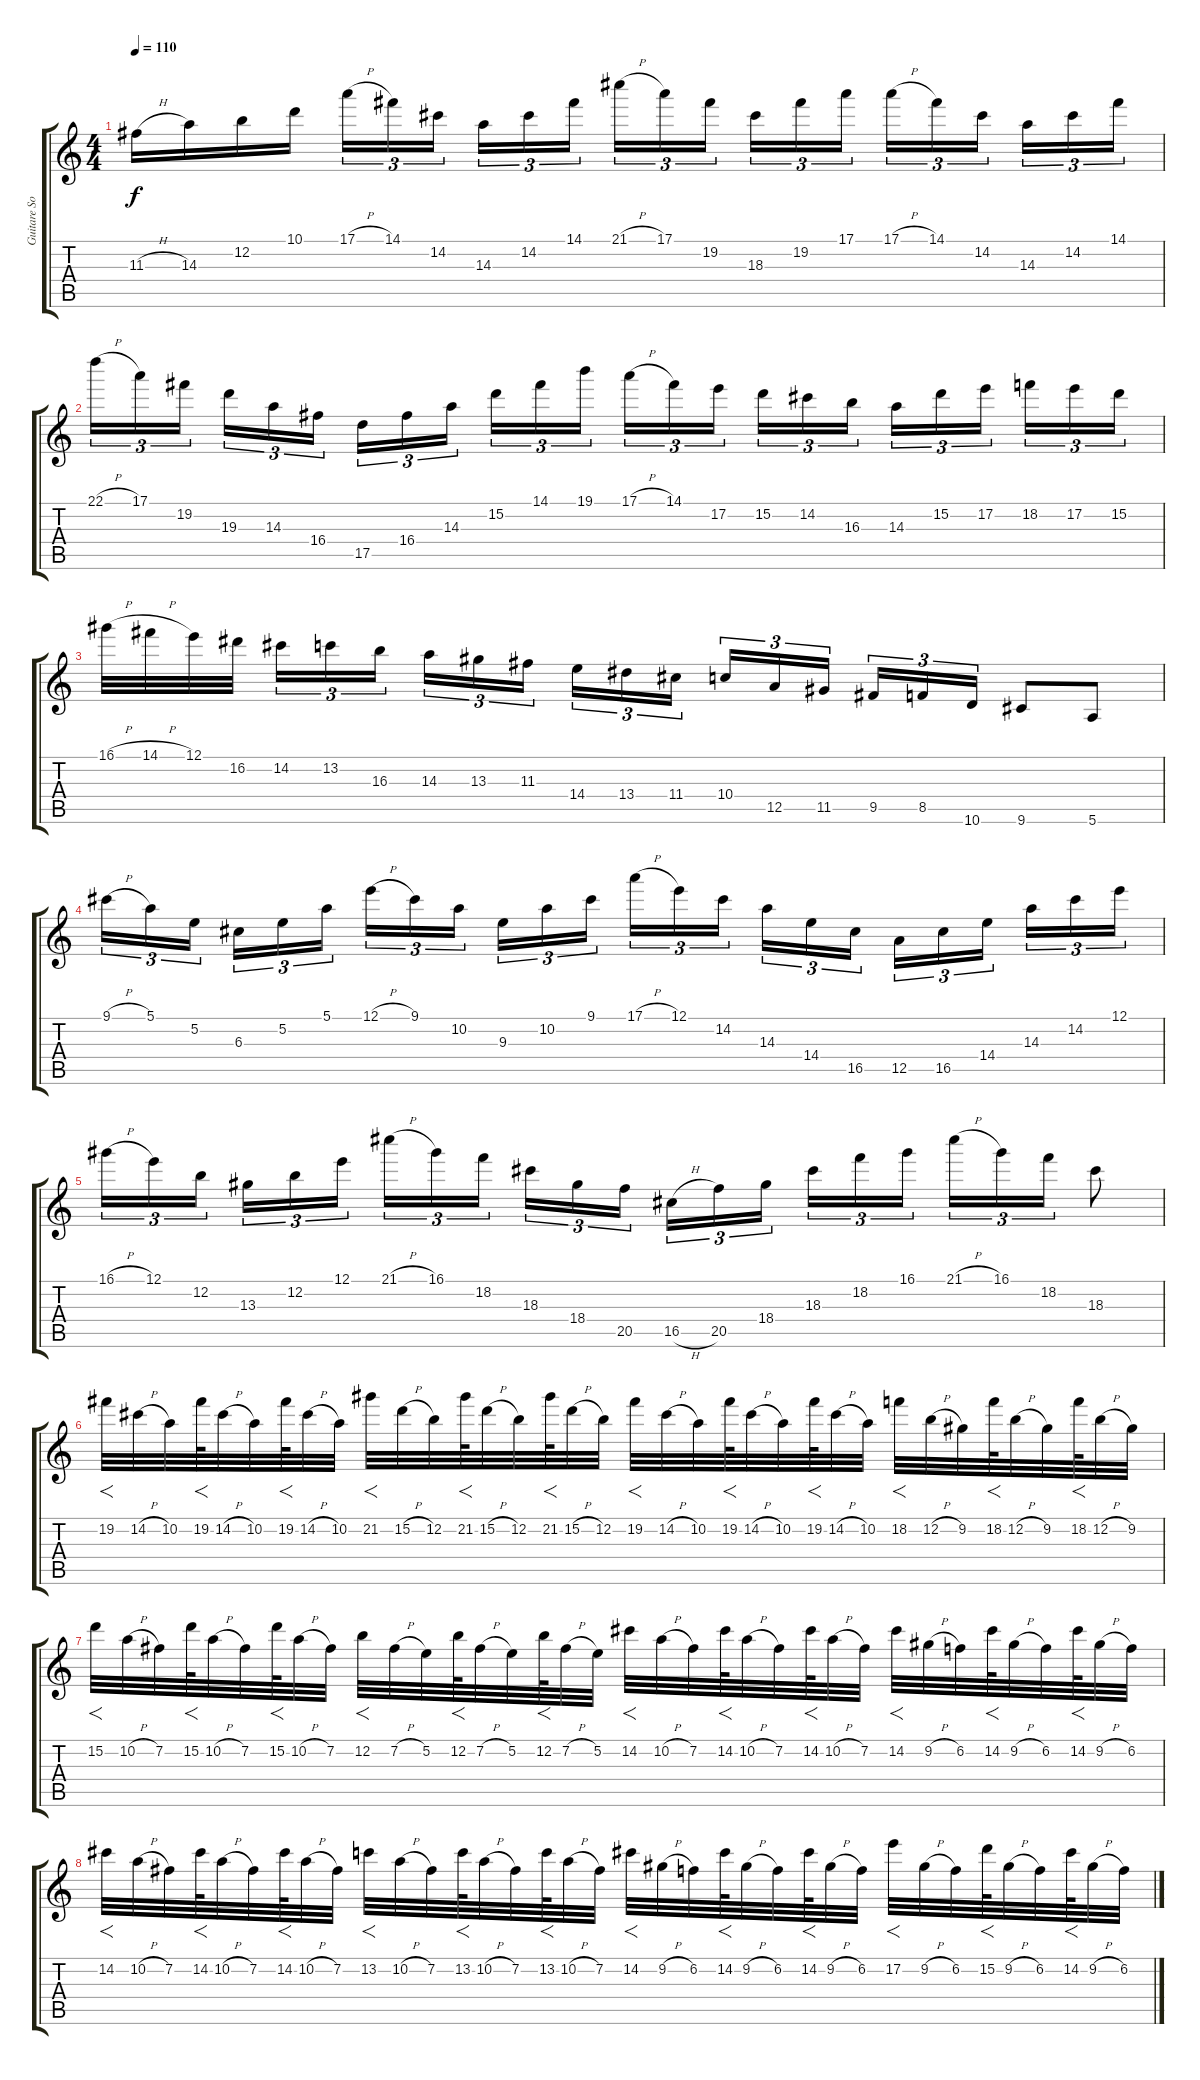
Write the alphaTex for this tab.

\track ("Guitare Solo" "Guitare So") {instrument distortionguitar}
\staff {score tabs}
\tuning (E4 B3 G3 D3 A2 E2) {hide}
\ts (4 4)
\tempo 110
\clef g2
\ks c
11.3{h}.16{dy f} 14.3.16 12.2.16 10.1.16 17.1{h}.16{tu (3 2)} 14.1.16{tu (3 2)} 14.2.16{tu (3 2)} 14.3.16{tu (3 2)} 14.2.16{tu (3 2)} 14.1.16{tu (3 2)} 21.1{h}.16{tu (3 2)} 17.1.16{tu (3 2)} 19.2.16{tu (3 2)} 18.3.16{tu (3 2)} 19.2.16{tu (3 2)} 17.1.16{tu (3 2)} 17.1{h}.16{tu (3 2)} 14.1.16{tu (3 2)} 14.2.16{tu (3 2)} 14.3.16{tu (3 2)} 14.2.16{tu (3 2)} 14.1.16{tu (3 2)} |
22.1{h}.16{tu (3 2)} 17.1.16{tu (3 2)} 19.2.16{tu (3 2)} 19.3.16{tu (3 2)} 14.3.16{tu (3 2)} 16.4.16{tu (3 2)} 17.5.16{tu (3 2)} 16.4.16{tu (3 2)} 14.3.16{tu (3 2)} 15.2.16{tu (3 2)} 14.1.16{tu (3 2)} 19.1.16{tu (3 2)} 17.1{h}.16{tu (3 2)} 14.1.16{tu (3 2)} 17.2.16{tu (3 2)} 15.2.16{tu (3 2)} 14.2.16{tu (3 2)} 16.3.16{tu (3 2)} 14.3.16{tu (3 2)} 15.2.16{tu (3 2)} 17.2.16{tu (3 2)} 18.2.16{tu (3 2)} 17.2.16{tu (3 2)} 15.2.16{tu (3 2)} |
16.1{h}.32 14.1{h}.32 12.1.32 16.2.32 14.2.16{tu (3 2)} 13.2.16{tu (3 2)} 16.3.16{tu (3 2)} 14.3.16{tu (3 2)} 13.3.16{tu (3 2)} 11.3.16{tu (3 2)} 14.4.16{tu (3 2)} 13.4.16{tu (3 2)} 11.4.16{tu (3 2)} 10.4.16{tu (3 2)} 12.5.16{tu (3 2)} 11.5.16{tu (3 2)} 9.5.16{tu (3 2)} 8.5.16{tu (3 2)} 10.6.16{tu (3 2)} 9.6.8 5.6.8 |
9.1{h}.16{tu (3 2)} 5.1.16{tu (3 2)} 5.2.16{tu (3 2)} 6.3.16{tu (3 2)} 5.2.16{tu (3 2)} 5.1.16{tu (3 2)} 12.1{h}.16{tu (3 2)} 9.1.16{tu (3 2)} 10.2.16{tu (3 2)} 9.3.16{tu (3 2)} 10.2.16{tu (3 2)} 9.1.16{tu (3 2)} 17.1{h}.16{tu (3 2)} 12.1.16{tu (3 2)} 14.2.16{tu (3 2)} 14.3.16{tu (3 2)} 14.4.16{tu (3 2)} 16.5.16{tu (3 2)} 12.5.16{tu (3 2)} 16.5.16{tu (3 2)} 14.4.16{tu (3 2)} 14.3.16{tu (3 2)} 14.2.16{tu (3 2)} 12.1.16{tu (3 2)} |
16.1{h}.16{tu (3 2)} 12.1.16{tu (3 2)} 12.2.16{tu (3 2)} 13.3.16{tu (3 2)} 12.2.16{tu (3 2)} 12.1.16{tu (3 2)} 21.1{h}.16{tu (3 2)} 16.1.16{tu (3 2)} 18.2.16{tu (3 2)} 18.3.16{tu (3 2)} 18.4.16{tu (3 2)} 20.5.16{tu (3 2)} 16.5{h}.16{tu (3 2)} 20.5.16{tu (3 2)} 18.4.16{tu (3 2)} 18.3.16{tu (3 2)} 18.2.16{tu (3 2)} 16.1.16{tu (3 2)} 21.1{h}.16{tu (3 2)} 16.1.16{tu (3 2)} 18.2.16{tu (3 2)} 18.3.8 |
19.2.32{f} 14.2{h}.32 10.2.32 19.2.64{f} 14.2{h}.32 10.2.32 19.2.64{f} 14.2{h}.32 10.2.32 21.2.32{f} 15.2{h}.32 12.2.32 21.2.64{f} 15.2{h}.32 12.2.32 21.2.64{f} 15.2{h}.32 12.2.32 19.2.32{f} 14.2{h}.32 10.2.32 19.2.64{f} 14.2{h}.32 10.2.32 19.2.64{f} 14.2{h}.32 10.2.32 18.2.32{f} 12.2{h}.32 9.2.32 18.2.64{f} 12.2{h}.32 9.2.32 18.2.64{f} 12.2{h}.32 9.2.32 |
15.2.32{f} 10.2{h}.32 7.2.32 15.2.64{f} 10.2{h}.32 7.2.32 15.2.64{f} 10.2{h}.32 7.2.32 12.2.32{f} 7.2{h}.32 5.2.32 12.2.64{f} 7.2{h}.32 5.2.32 12.2.64{f} 7.2{h}.32 5.2.32 14.2.32{f} 10.2{h}.32 7.2.32 14.2.64{f} 10.2{h}.32 7.2.32 14.2.64{f} 10.2{h}.32 7.2.32 14.2.32{f} 9.2{h}.32 6.2.32 14.2.64{f} 9.2{h}.32 6.2.32 14.2.64{f} 9.2{h}.32 6.2.32 |
14.2.32{f} 10.2{h}.32 7.2.32 14.2.64{f} 10.2{h}.32 7.2.32 14.2.64{f} 10.2{h}.32 7.2.32 13.2.32{f} 10.2{h}.32 7.2.32 13.2.64{f} 10.2{h}.32 7.2.32 13.2.64{f} 10.2{h}.32 7.2.32 14.2.32{f} 9.2{h}.32 6.2.32 14.2.64{f} 9.2{h}.32 6.2.32 14.2.64{f} 9.2{h}.32 6.2.32 17.2.32{f} 9.2{h}.32 6.2.32 15.2.64{f} 9.2{h}.32 6.2.32 14.2.64{f} 9.2{h}.32 6.2.32
